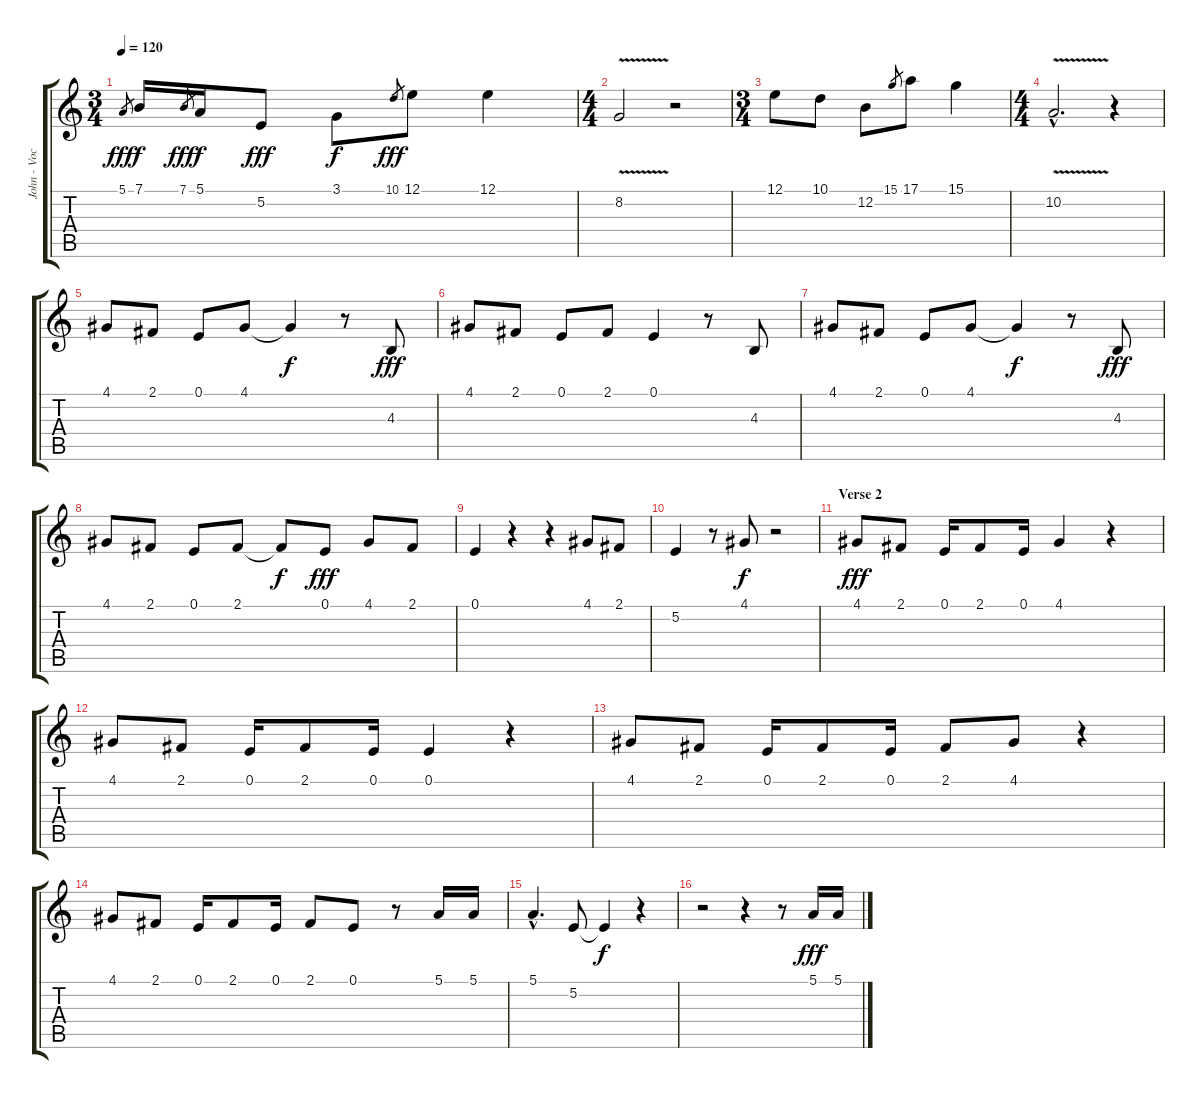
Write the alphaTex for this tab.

\track ("John - Vocals" "John - Voc") {instrument tenorsax}
\staff {score tabs}
\tuning (E4 B3 G3 D3 A2 E2) {hide}
\ts (3 4)
\tempo 120
\clef g2
\ks c
5.1.8{gr dy fff} 7.1.16{dy f volume 16 instrument overdrivenguitar} 7.1.8{gr dy fff} 5.1.16{dy f} 5.2.8{dy fff} 3.1.8{dy f} 10.1.8{gr dy fff} 12.1.8 12.1.4 |
\ts (4 4)
8.2{v}.2 r.2 |
\ts (3 4)
12.1.8 10.1.8 12.2.8 15.1.8{gr} 17.1.8 15.1.4 |
\ts (4 4)
10.2{v hac}.2{d} r.4 |
4.1.8{instrument tenorsax} 2.1.8 0.1.8 4.1.8 4.1{t}.4{dy f} r.8 4.3.8{dy fff} |
4.1.8 2.1.8 0.1.8 2.1.8 0.1.4 r.8 4.3.8 |
4.1.8 2.1.8 0.1.8 4.1.8 4.1{t}.4{dy f} r.8 4.3.8{dy fff} |
4.1.8 2.1.8 0.1.8 2.1.8 2.1{t}.8{dy f} 0.1.8{dy fff} 4.1.8 2.1.8 |
0.1.4 r.4 r.4 4.1.8 2.1.8 |
5.2.4 r.8 4.1.8{dy f volume 16 instrument lead6voice} r.2{instrument tenorsax} |
\section ("" "Verse 2")
4.1.8{dy fff} 2.1.8 0.1.16 2.1.8 0.1.16 4.1.4 r.4 |
4.1.8 2.1.8 0.1.16 2.1.8 0.1.16 0.1.4 r.4 |
4.1.8 2.1.8 0.1.16 2.1.8 0.1.16 2.1.8 4.1.8 r.4 |
4.1.8 2.1.8 0.1.16 2.1.8 0.1.16 2.1.8 0.1.8 r.8 5.1.16 5.1.16 |
5.1{hac}.4{d} 5.2.8 5.2{t}.4{dy f} r.4 |
r.2 r.4 r.8 5.1.16{dy fff} 5.1.16
